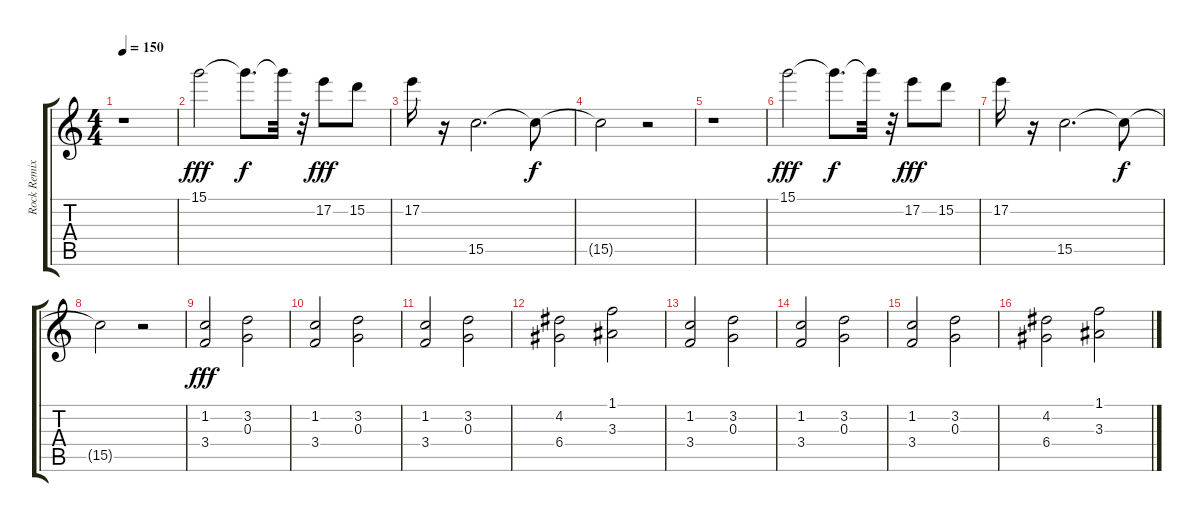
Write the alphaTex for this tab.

\track ("Rock Remix" "Rock Remix") {instrument distortionguitar}
\staff {score tabs}
\tuning (E4 B3 G3 D3 A2 E2) {hide}
\ts (4 4)
\tempo 150
\clef g2
\ks c
r.1{dy f} |
15.1.2{dy fff} 15.1{t}.8{d dy f} 15.1{t}.32 r.32 17.2.8{dy fff} 15.2.8 |
17.2.16 r.16 15.5.2{d} 15.5{t}.8{dy f} |
15.5{t}.2 r.2 |
r.1 |
15.1.2{dy fff} 15.1{t}.8{d dy f} 15.1{t}.32 r.32 17.2.8{dy fff} 15.2.8 |
17.2.16 r.16 15.5.2{d} 15.5{t}.8{dy f} |
15.5{t}.2 r.2 |
(1.2 3.4).2{dy fff} (3.2 0.3).2 |
(1.2 3.4).2 (3.2 0.3).2 |
(1.2 3.4).2 (3.2 0.3).2 |
(4.2 6.4).2 (1.1 3.3).2 |
(1.2 3.4).2 (3.2 0.3).2 |
(1.2 3.4).2 (3.2 0.3).2 |
(1.2 3.4).2 (3.2 0.3).2 |
(4.2 6.4).2 (1.1 3.3).2
